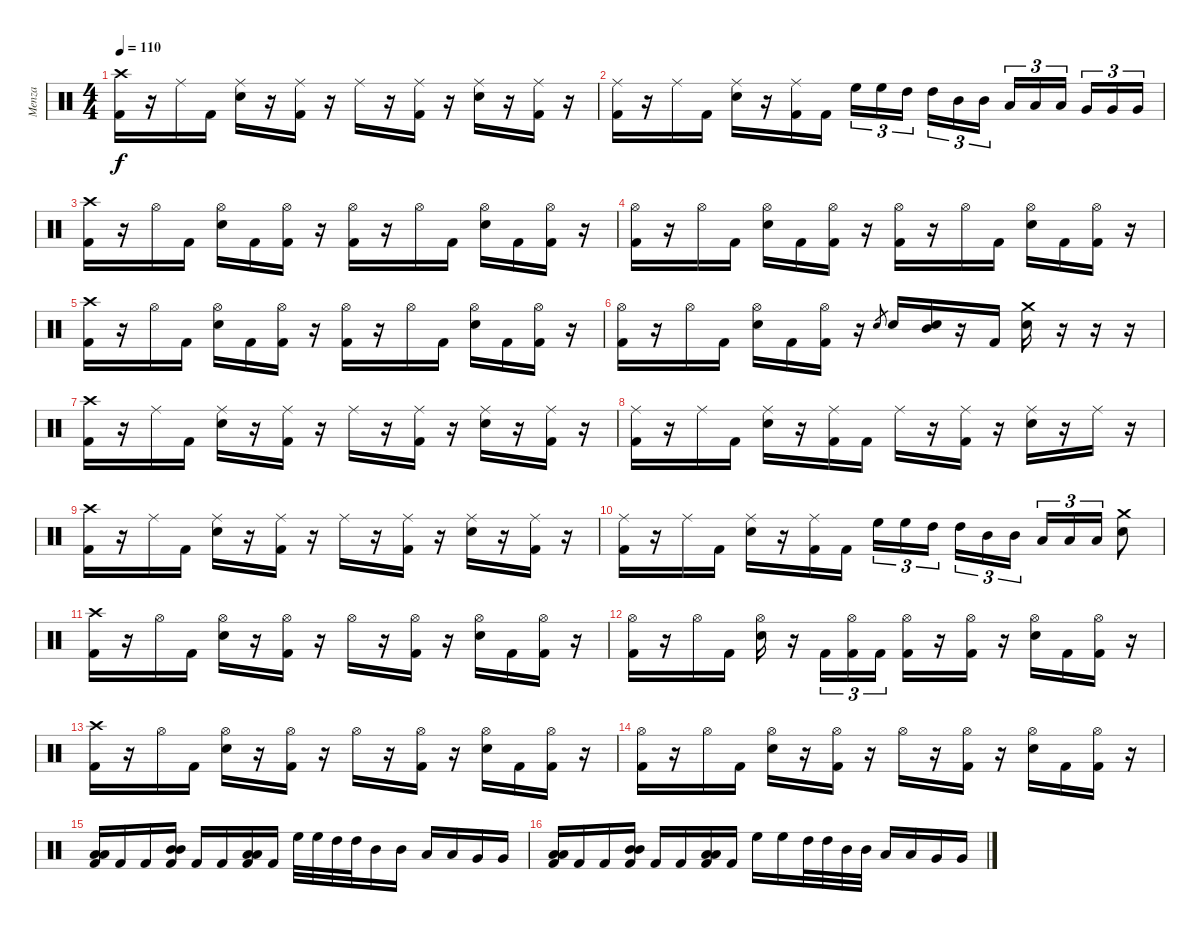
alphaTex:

\track ("Menza" "Menza") {instrument percussion}
\staff {score}
\articulation defaults
\ts (4 4)
\tempo 110
\clef neutral
\ks c
("Crash high (hit)" "Kick (hit) 2").16{dy f} r.16 "Ride (middle)".16 "Kick (hit) 2".16 ("Ride (middle)" "Snare (hit) 2").16 r.16 ("Ride (middle)" "Kick (hit) 2").16 r.16 "Ride (middle)".16 r.16 ("Ride (middle)" "Kick (hit) 2").16 r.16 ("Ride (middle)" "Snare (hit) 2").16 r.16 ("Ride (middle)" "Kick (hit) 2").16 r.16 |
("Ride (middle)" "Kick (hit) 2").16 r.16 "Ride (middle)".16 "Kick (hit) 2".16 ("Ride (middle)" "Snare (hit) 2").16 r.16 ("Ride (middle)" "Kick (hit) 2").16 "Kick (hit) 2".16 "High Floor Tom (hit)".16{tu (3 2)} "High Floor Tom (hit)".16{tu (3 2)} "High Tom (hit)".16{tu (3 2)} "High Tom (hit)".16{tu (3 2)} "Mid Tom (hit)".16{tu (3 2)} "Mid Tom (hit)".16{tu (3 2)} "Low Tom (hit)".16{tu (3 2)} "Low Tom (hit)".16{tu (3 2)} "Low Tom (hit)".16{tu (3 2)} "Very Low Tom (hit)".16{tu (3 2)} "Very Low Tom (hit)".16{tu (3 2)} "Very Low Tom (hit)".16{tu (3 2)} |
("Crash high (hit)" "Kick (hit) 2").16 r.16 "Hi-Hat (open)".16 "Kick (hit) 2".16 ("Hi-Hat (open)" "Snare (hit) 2").16 "Kick (hit) 2".16 ("Hi-Hat (open)" "Kick (hit) 2").16 r.16 ("Hi-Hat (open)" "Kick (hit) 2").16 r.16 "Hi-Hat (open)".16 "Kick (hit) 2".16 ("Hi-Hat (open)" "Snare (hit) 2").16 "Kick (hit) 2".16 ("Hi-Hat (open)" "Kick (hit) 2").16 r.16 |
("Hi-Hat (open)" "Kick (hit) 2").16 r.16 "Hi-Hat (open)".16 "Kick (hit) 2".16 ("Hi-Hat (open)" "Snare (hit) 2").16 "Kick (hit) 2".16 ("Hi-Hat (open)" "Kick (hit) 2").16 r.16 ("Hi-Hat (open)" "Kick (hit) 2").16 r.16 "Hi-Hat (open)".16 "Kick (hit) 2".16 ("Hi-Hat (open)" "Snare (hit) 2").16 "Kick (hit) 2".16 ("Hi-Hat (open)" "Kick (hit) 2").16 r.16 |
("Crash high (hit)" "Kick (hit) 2").16 r.16 "Hi-Hat (open)".16 "Kick (hit) 2".16 ("Hi-Hat (open)" "Snare (hit) 2").16 "Kick (hit) 2".16 ("Hi-Hat (open)" "Kick (hit) 2").16 r.16 ("Hi-Hat (open)" "Kick (hit) 2").16 r.16 "Hi-Hat (open)".16 "Kick (hit) 2".16 ("Hi-Hat (open)" "Snare (hit) 2").16 "Kick (hit) 2".16 ("Hi-Hat (open)" "Kick (hit) 2").16 r.16 |
("Hi-Hat (open)" "Kick (hit) 2").16 r.16 "Hi-Hat (open)".16 "Kick (hit) 2".16 ("Hi-Hat (open)" "Snare (hit) 2").16 "Kick (hit) 2".16 ("Hi-Hat (open)" "Kick (hit) 2").16 r.16 "Snare (hit) 2".8{gr} "Snare (hit) 2".16 ("Mid Tom (hit)" "Snare (hit) 2").16 r.16 "Kick (hit) 2".16 ("Crash medium (hit)" "Snare (hit) 2").16 r.16 r.16 r.16 |
("Crash high (hit)" "Kick (hit) 2").16 r.16 "Ride (middle)".16 "Kick (hit) 2".16 ("Ride (middle)" "Snare (hit) 2").16 r.16 ("Ride (middle)" "Kick (hit) 2").16 r.16 "Ride (middle)".16 r.16 ("Ride (middle)" "Kick (hit) 2").16 r.16 ("Ride (middle)" "Snare (hit) 2").16 r.16 ("Ride (middle)" "Kick (hit) 2").16 r.16 |
("Ride (middle)" "Kick (hit) 2").16 r.16 "Ride (middle)".16 "Kick (hit) 2".16 ("Ride (middle)" "Snare (hit) 2").16 r.16 ("Ride (middle)" "Kick (hit) 2").16 "Kick (hit) 2".16 "Ride (middle)".16 r.16 ("Ride (middle)" "Kick (hit) 2").16 r.16 ("Ride (middle)" "Snare (hit) 2").16 r.16 "Ride (middle)".16 r.16 |
("Crash high (hit)" "Kick (hit) 2").16 r.16 "Ride (middle)".16 "Kick (hit) 2".16 ("Ride (middle)" "Snare (hit) 2").16 r.16 ("Ride (middle)" "Kick (hit) 2").16 r.16 "Ride (middle)".16 r.16 ("Ride (middle)" "Kick (hit) 2").16 r.16 ("Ride (middle)" "Snare (hit) 2").16 r.16 ("Ride (middle)" "Kick (hit) 2").16 r.16 |
("Ride (middle)" "Kick (hit) 2").16 r.16 "Ride (middle)".16 "Kick (hit) 2".16 ("Ride (middle)" "Snare (hit) 2").16 r.16 ("Ride (middle)" "Kick (hit) 2").16 "Kick (hit) 2".16 "High Floor Tom (hit)".16{tu (3 2)} "High Floor Tom (hit)".16{tu (3 2)} "High Tom (hit)".16{tu (3 2)} "High Tom (hit)".16{tu (3 2)} "Mid Tom (hit)".16{tu (3 2)} "Mid Tom (hit)".16{tu (3 2)} "Low Tom (hit)".16{tu (3 2)} "Low Tom (hit)".16{tu (3 2)} "Low Tom (hit)".16{tu (3 2)} ("Crash medium (hit)" "Snare (hit) 2").8 |
("Crash high (hit)" "Kick (hit) 2").16 r.16 "Hi-Hat (open)".16 "Kick (hit) 2".16 ("Hi-Hat (open)" "Snare (hit) 2").16 r.16 ("Hi-Hat (open)" "Kick (hit) 2").16 r.16 "Hi-Hat (open)".16 r.16 ("Hi-Hat (open)" "Kick (hit) 2").16 r.16 ("Hi-Hat (open)" "Snare (hit) 2").16 "Kick (hit) 2".16 ("Hi-Hat (open)" "Kick (hit) 2").16 r.16 |
("Hi-Hat (open)" "Kick (hit) 2").16 r.16 "Hi-Hat (open)".16 "Kick (hit) 2".16 ("Hi-Hat (open)" "Snare (hit) 2").16 r.16 "Kick (hit) 2".16{tu (3 2)} ("Hi-Hat (open)" "Kick (hit) 2").16{tu (3 2)} "Kick (hit) 2".16{tu (3 2)} ("Hi-Hat (open)" "Kick (hit) 2").16 r.16 ("Hi-Hat (open)" "Kick (hit) 2").16 r.16 ("Hi-Hat (open)" "Snare (hit) 2").16 "Kick (hit) 2".16 ("Hi-Hat (open)" "Kick (hit) 2").16 r.16 |
("Crash high (hit)" "Kick (hit) 2").16 r.16 "Hi-Hat (open)".16 "Kick (hit) 2".16 ("Hi-Hat (open)" "Snare (hit) 2").16 r.16 ("Hi-Hat (open)" "Kick (hit) 2").16 r.16 "Hi-Hat (open)".16 r.16 ("Hi-Hat (open)" "Kick (hit) 2").16 r.16 ("Hi-Hat (open)" "Snare (hit) 2").16 "Kick (hit) 2".16 ("Hi-Hat (open)" "Kick (hit) 2").16 r.16 |
("Hi-Hat (open)" "Kick (hit) 2").16 r.16 "Hi-Hat (open)".16 "Kick (hit) 2".16 ("Hi-Hat (open)" "Snare (hit) 2").16 r.16 ("Hi-Hat (open)" "Kick (hit) 2").16 r.16 "Hi-Hat (open)".16 r.16 ("Hi-Hat (open)" "Kick (hit) 2").16 r.16 ("Hi-Hat (open)" "Snare (hit) 2").16 "Kick (hit) 2".16 ("Hi-Hat (open)" "Kick (hit) 2").16 r.16 |
("Low Tom (hit)" "Low Tom (hit)" "Kick (hit) 2").16 "Kick (hit) 2".16 "Kick (hit) 2".16 ("Mid Tom (hit)" "Mid Tom (hit)" "Kick (hit) 2").16 "Kick (hit) 2".16 "Kick (hit) 2".16 ("Low Tom (hit)" "Low Tom (hit)" "Kick (hit) 2").16 "Kick (hit) 2".16 "High Floor Tom (hit)".32 "High Floor Tom (hit)".32 "High Tom (hit)".32 "High Tom (hit)".32 "Mid Tom (hit)".16 "Mid Tom (hit)".16 "Low Tom (hit)".16 "Low Tom (hit)".16 "Very Low Tom (hit)".16 "Very Low Tom (hit)".16 |
("Low Tom (hit)" "Low Tom (hit)" "Kick (hit) 2").16 "Kick (hit) 2".16 "Kick (hit) 2".16 ("Mid Tom (hit)" "Mid Tom (hit)" "Kick (hit) 2").16 "Kick (hit) 2".16 "Kick (hit) 2".16 ("Low Tom (hit)" "Low Tom (hit)" "Kick (hit) 2").16 "Kick (hit) 2".16 "High Floor Tom (hit)".16 "High Floor Tom (hit)".16 "High Tom (hit)".32 "High Tom (hit)".32 "Mid Tom (hit)".32 "Mid Tom (hit)".32 "Low Tom (hit)".16 "Low Tom (hit)".16 "Very Low Tom (hit)".16 "Very Low Tom (hit)".16
